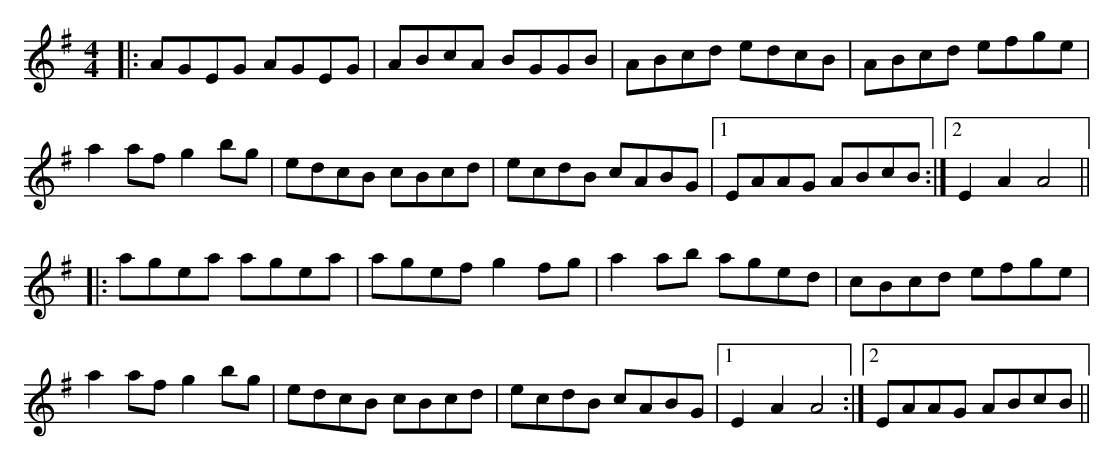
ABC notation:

X:1
M:4/4
K:Ador
|:AGEG AGEG|ABcA BGGB|ABcd edcB|ABcd efge|
a2af g2bg|edcB cBcd|ecdB cABG|1 EAAG ABcB:|2 E2A2A4||
|:agea agea|agef g2fg|a2ab aged|cBcd efge|
a2af g2bg|edcB cBcd|ecdB cABG|1 E2A2A4:|2 EAAG ABcB||
